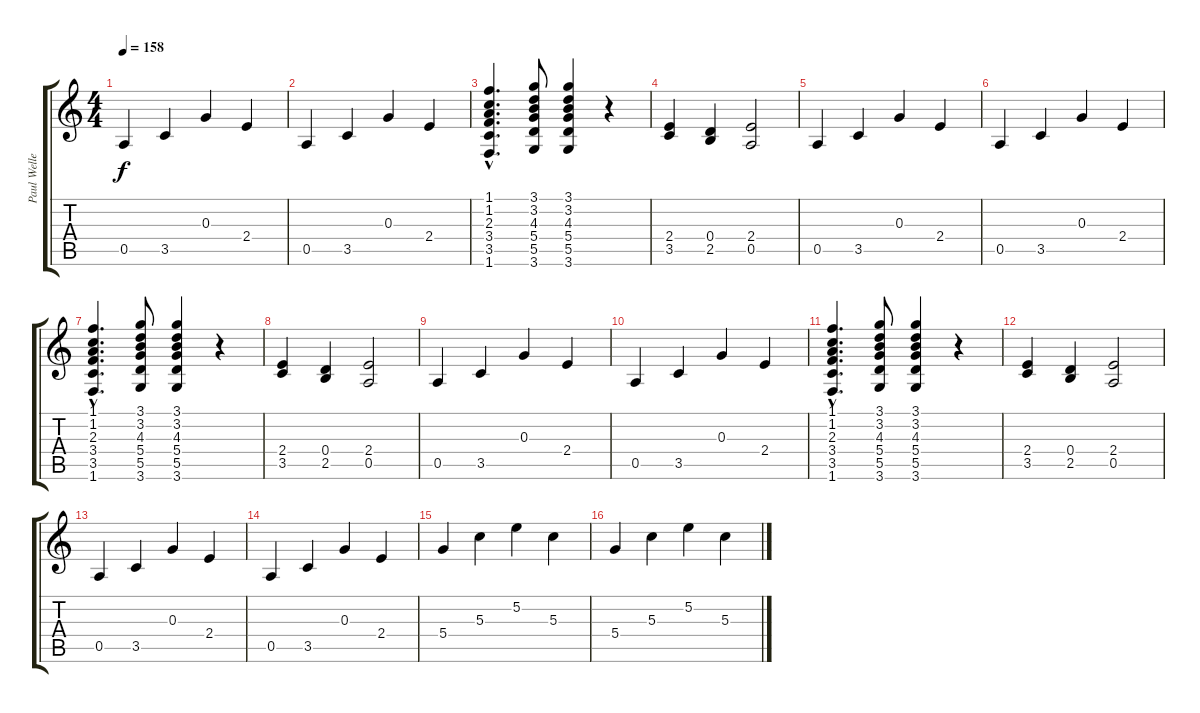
\track ("Paul Weller" "Paul Welle") {instrument distortionguitar}
\staff {score tabs}
\tuning (E4 B3 G3 D3 A2 E2) {hide}
\ts (4 4)
\tempo 158
\clef g2
\ks c
0.5.4{dy f} 3.5.4 0.3.4 2.4.4 |
0.5.4 3.5.4 0.3.4 2.4.4 |
(1.1{hac} 1.2{hac} 2.3{hac} 3.4{hac} 3.5{hac} 1.6{hac}).4{d} (3.1 3.2 4.3 5.4 5.5 3.6).8 (3.1 3.2 4.3 5.4 5.5 3.6).4 r.4 |
(2.4 3.5).4 (0.4 2.5).4 (2.4 0.5).2 |
0.5.4 3.5.4 0.3.4 2.4.4 |
0.5.4 3.5.4 0.3.4 2.4.4 |
(1.1{hac} 1.2{hac} 2.3{hac} 3.4{hac} 3.5{hac} 1.6{hac}).4{d} (3.1 3.2 4.3 5.4 5.5 3.6).8 (3.1 3.2 4.3 5.4 5.5 3.6).4 r.4 |
(2.4 3.5).4 (0.4 2.5).4 (2.4 0.5).2 |
0.5.4 3.5.4 0.3.4 2.4.4 |
0.5.4 3.5.4 0.3.4 2.4.4 |
(1.1{hac} 1.2{hac} 2.3{hac} 3.4{hac} 3.5{hac} 1.6{hac}).4{d} (3.1 3.2 4.3 5.4 5.5 3.6).8 (3.1 3.2 4.3 5.4 5.5 3.6).4 r.4 |
(2.4 3.5).4 (0.4 2.5).4 (2.4 0.5).2 |
0.5.4 3.5.4 0.3.4 2.4.4 |
0.5.4 3.5.4 0.3.4 2.4.4 |
5.4.4 5.3.4 5.2.4 5.3.4 |
5.4.4 5.3.4 5.2.4 5.3.4
